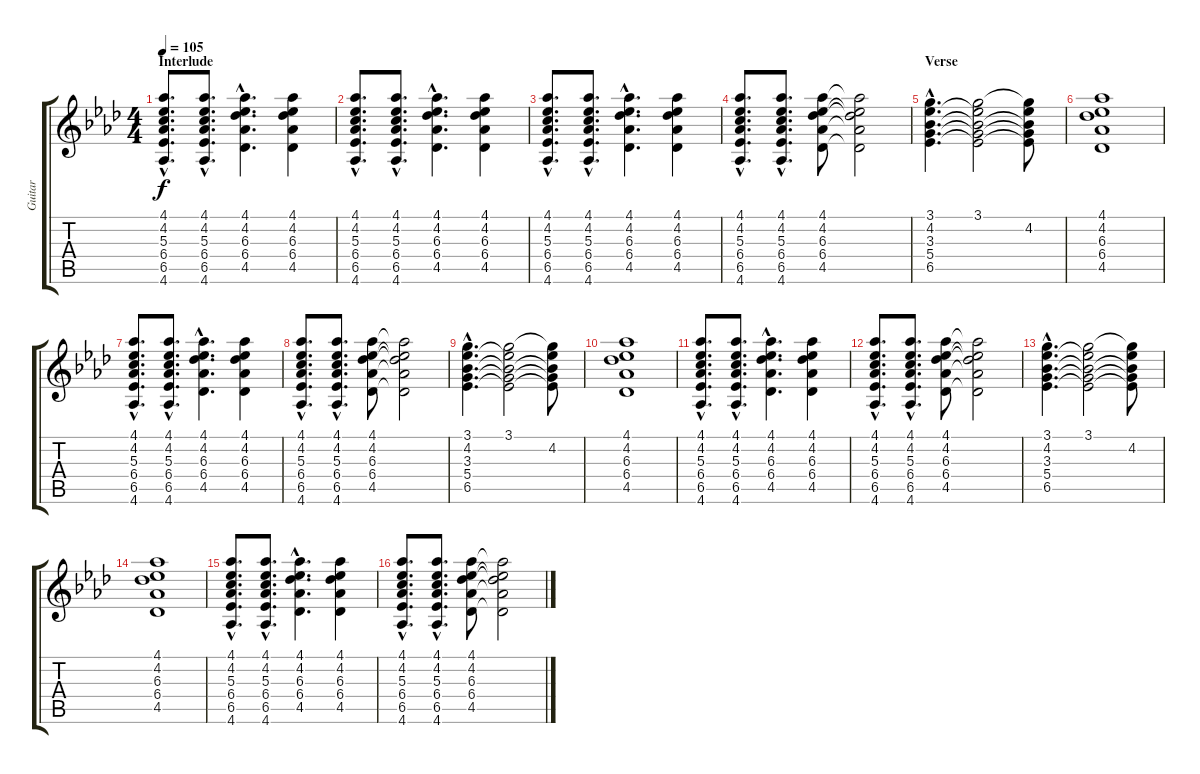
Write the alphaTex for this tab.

\track ("Guitar" "Guitar") {instrument acousticguitarsteel}
\staff {score tabs}
\tuning (E4 B3 G3 D3 A2 E2) {hide}
\ts (4 4)
\section ("" "Interlude")
\tempo 105
\clef g2
\ks ab
(4.1{hac} 4.2{hac} 5.3{hac} 6.4{hac} 6.5{hac} 4.6{hac}).8{d dy f} (4.1{hac} 4.2{hac} 5.3{hac} 6.4{hac} 6.5{hac} 4.6{hac}).8{d} (4.1{hac} 4.2{hac} 6.3{hac} 6.4{hac} 4.5{hac}).4{d} (4.1 4.2 6.3 6.4 4.5).4 |
(4.1{hac} 4.2{hac} 5.3{hac} 6.4{hac} 6.5{hac} 4.6{hac}).8{d} (4.1{hac} 4.2{hac} 5.3{hac} 6.4{hac} 6.5{hac} 4.6{hac}).8{d} (4.1{hac} 4.2{hac} 6.3{hac} 6.4{hac} 4.5{hac}).4{d} (4.1 4.2 6.3 6.4 4.5).4 |
(4.1{hac} 4.2{hac} 5.3{hac} 6.4{hac} 6.5{hac} 4.6{hac}).8{d} (4.1{hac} 4.2{hac} 5.3{hac} 6.4{hac} 6.5{hac} 4.6{hac}).8{d} (4.1{hac} 4.2{hac} 6.3{hac} 6.4{hac} 4.5{hac}).4{d} (4.1 4.2 6.3 6.4 4.5).4 |
(4.1{hac} 4.2{hac} 5.3{hac} 6.4{hac} 6.5{hac} 4.6{hac}).8{d} (4.1{hac} 4.2{hac} 5.3{hac} 6.4{hac} 6.5{hac} 4.6{hac}).8{d} (4.1 4.2 6.3 6.4 4.5).8 (4.1{t} 4.2{t} 6.3{t} 6.4{t} 4.5{t}).2 |
\section ("" "Verse")
(3.1{hac} 4.2{hac} 3.3{hac} 5.4{hac} 6.5{hac}).4{d} (3.1 4.2{t} 3.3{t} 5.4{t} 6.5{t}).2 (3.1{t} 4.2 3.3{t} 5.4{t} 6.5{t}).8 |
(4.1 4.2 6.3 6.4 4.5).1 |
(4.1{hac} 4.2{hac} 5.3{hac} 6.4{hac} 6.5{hac} 4.6{hac}).8{d} (4.1{hac} 4.2{hac} 5.3{hac} 6.4{hac} 6.5{hac} 4.6{hac}).8{d} (4.1{hac} 4.2{hac} 6.3{hac} 6.4{hac} 4.5{hac}).4{d} (4.1 4.2 6.3 6.4 4.5).4 |
(4.1{hac} 4.2{hac} 5.3{hac} 6.4{hac} 6.5{hac} 4.6{hac}).8{d} (4.1{hac} 4.2{hac} 5.3{hac} 6.4{hac} 6.5{hac} 4.6{hac}).8{d} (4.1 4.2 6.3 6.4 4.5).8 (4.1{t} 4.2{t} 6.3{t} 6.4{t} 4.5{t}).2 |
(3.1{hac} 4.2{hac} 3.3{hac} 5.4{hac} 6.5{hac}).4{d} (3.1 4.2{t} 3.3{t} 5.4{t} 6.5{t}).2 (3.1{t} 4.2 3.3{t} 5.4{t} 6.5{t}).8 |
(4.1 4.2 6.3 6.4 4.5).1 |
(4.1{hac} 4.2{hac} 5.3{hac} 6.4{hac} 6.5{hac} 4.6{hac}).8{d} (4.1{hac} 4.2{hac} 5.3{hac} 6.4{hac} 6.5{hac} 4.6{hac}).8{d} (4.1{hac} 4.2{hac} 6.3{hac} 6.4{hac} 4.5{hac}).4{d} (4.1 4.2 6.3 6.4 4.5).4 |
(4.1{hac} 4.2{hac} 5.3{hac} 6.4{hac} 6.5{hac} 4.6{hac}).8{d} (4.1{hac} 4.2{hac} 5.3{hac} 6.4{hac} 6.5{hac} 4.6{hac}).8{d} (4.1 4.2 6.3 6.4 4.5).8 (4.1{t} 4.2{t} 6.3{t} 6.4{t} 4.5{t}).2 |
(3.1{hac} 4.2{hac} 3.3{hac} 5.4{hac} 6.5{hac}).4{d} (3.1 4.2{t} 3.3{t} 5.4{t} 6.5{t}).2 (3.1{t} 4.2 3.3{t} 5.4{t} 6.5{t}).8 |
(4.1 4.2 6.3 6.4 4.5).1 |
(4.1{hac} 4.2{hac} 5.3{hac} 6.4{hac} 6.5{hac} 4.6{hac}).8{d} (4.1{hac} 4.2{hac} 5.3{hac} 6.4{hac} 6.5{hac} 4.6{hac}).8{d} (4.1{hac} 4.2{hac} 6.3{hac} 6.4{hac} 4.5{hac}).4{d} (4.1 4.2 6.3 6.4 4.5).4 |
(4.1{hac} 4.2{hac} 5.3{hac} 6.4{hac} 6.5{hac} 4.6{hac}).8{d} (4.1{hac} 4.2{hac} 5.3{hac} 6.4{hac} 6.5{hac} 4.6{hac}).8{d} (4.1 4.2 6.3 6.4 4.5).8 (4.1{t} 4.2{t} 6.3{t} 6.4{t} 4.5{t}).2
